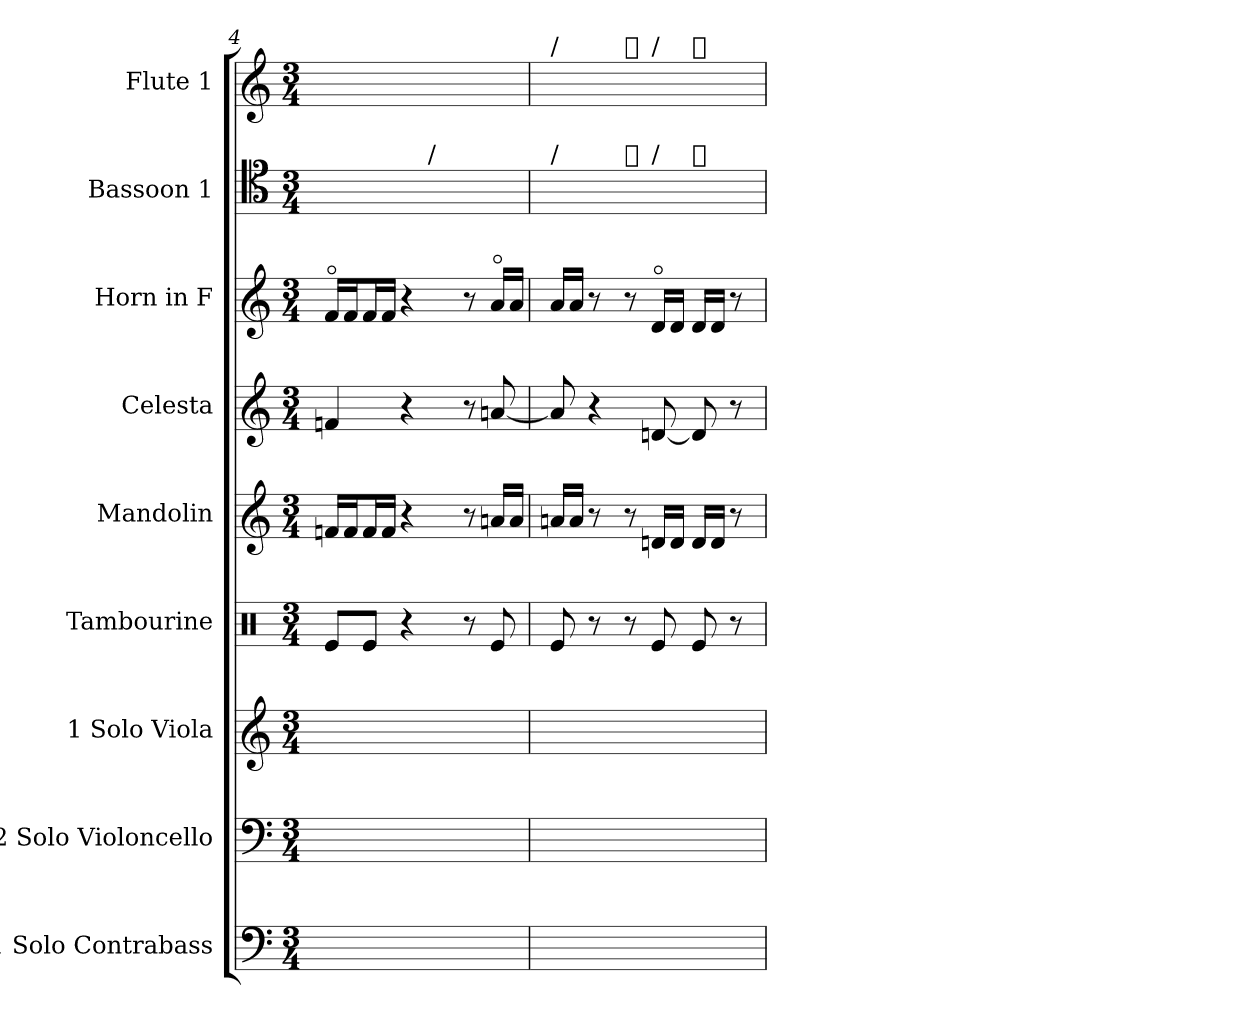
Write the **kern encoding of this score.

**kern	**kern	**kern	**kern	**kern	**kern	**kern	**kern	**kern
*part9	*part8	*part7	*part6	*part5	*part4	*part3	*part2	*part1
*staff9	*staff8	*staff7	*staff6	*staff5	*staff4	*staff3	*staff2	*staff1
*I"1 Solo Contrabass	*I"2 Solo Violoncello	*I"1 Solo Viola	*I"Tambourine	*I"Mandolin	*I"Celesta	*I"Horn in F	*I"Bassoon 1	*I"Flute 1
*I'Cb.	*I'Vc.	*I'Vla.	*I'Tamb.	*I'Mand.	*I'Cel.	*I'Hn.	*I'Bsn.	*I'Fl.
*clefF4	*clefF4	*clefG2	*clefX	*clefG2	*clefG2	*clefG2	*clefC4	*clefG2
*k[]	*k[]	*k[]	*k[]	*k[]	*k[]	*k[]	*k[]	*k[]
*M3/4	*M3/4	*M3/4	*M3/4	*M3/4	*M3/4	*M3/4	*M3/4	*M3/4
=4	=4	=4	=4	=4	=4	=4	=4	=4
8ryy	8ryy	8ryy	8Re/L	16fn/LL	4fn	16fo/LL	8ryy	4ryy
.	.	.	.	16f/J	.	16f/J	.	.
8ryy	8ryy	8ryy	8Re/J	16f/L	.	16f/L	8ryy	.
.	.	.	.	16f/JJ	.	16f/JJ	.	.
4ryy	8ryy	8ryy	4r	4r	4r	4r	8ryy	2ryy
!	!	!	!	!	!	!	!LO:TX:a:t=/	!
.	8ryy	16ryy	.	.	.	.	8ryy	.
.	.	16ryy	.	.	.	.	.	.
8ryy	8ryy	8ryy	8r	8r	8r	8r	8ryy	.
8ryy	8ryy	16ryy	8Re/	16an/LL	[8an	16ao/LL	8ryy	.
.	.	16ryy	.	16a/JJ	.	16a/JJ	.	.
=5	=5	=5	=5	=5	=5	=5	=5	=5
!	!	!	!	!	!	!	!	!LO:TX:a:t=/
!	!	!	!	!	!	!	!LO:TX:a:t=/	!
8ryy	8ryy	8ryy	8Re/	16an/LL	8a]	16a/LL	8ryy	8ryy
.	.	.	.	16a/JJ	.	16a/JJ	.	.
8ryy	8ryy	16ryy	8r	8r	4r	8r	8ryy	8ryy
.	.	16ryy	.	.	.	.	.	.
!	!	!	!	!	!	!	!	!LO:TX:a:t=⏑
!	!	!	!	!	!	!	!LO:TX:a:t=⏑	!
8ryy	8ryy	8ryy	8r	8r	.	8r	8ryy	8ryy
!	!	!	!	!	!	!	!	!LO:TX:a:t=/
!	!	!	!	!	!	!	!LO:TX:a:t=/	!
8ryy	8ryy	16ryy	8Re/	16dn/LL	[8dn	16do/LL	8ryy	8ryy
.	.	16ryy	.	16d/JJ	.	16d/JJ	.	.
!	!	!	!	!	!	!	!	!LO:TX:a:t=⏑
!	!	!	!	!	!	!	!LO:TX:a:t=⏑	!
8ryy	8ryy	8ryy	8Re/	16d/LL	8d]	16d/LL	8ryy	8ryy
.	.	.	.	16d/JJ	.	16d/JJ	.	.
8ryy	8ryy	16ryy	8r	8r	8r	8r	8ryy	8ryy
.	.	16ryy	.	.	.	.	.	.
=	=	=	=	=	=	=	=	=
*-	*-	*-	*-	*-	*-	*-	*-	*-
